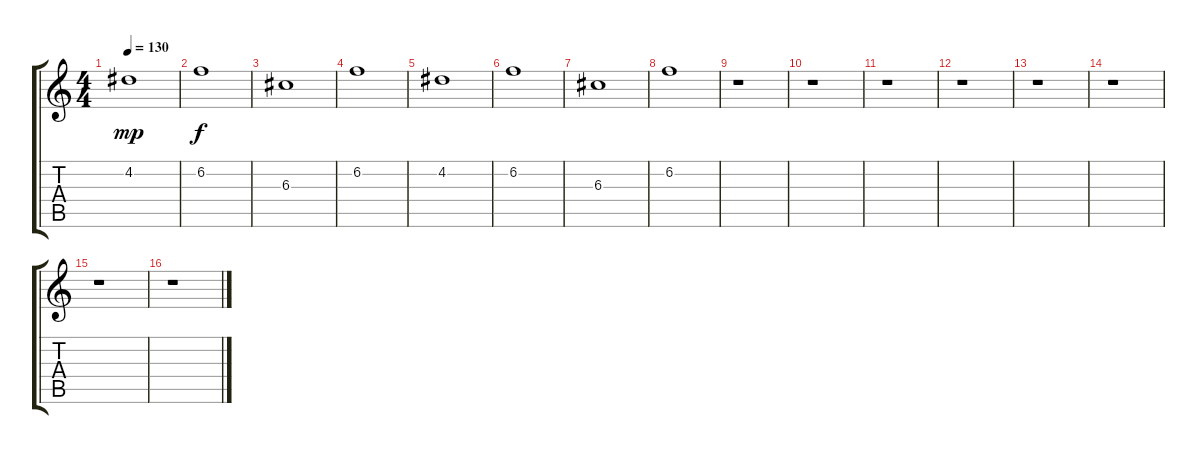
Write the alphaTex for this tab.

\track "" {instrument electricguitarjazz}
\staff {score tabs}
\tuning (E4 B3 G3 D3 A2 E2) {hide}
\ts (4 4)
\tempo 130
\clef g2
\ks c
4.2.1{dy mp} |
6.2.1{dy f} |
6.3.1 |
6.2.1 |
4.2.1 |
6.2.1 |
6.3.1 |
6.2.1 |
r.1 |
r.1 |
r.1 |
r.1 |
r.1 |
r.1 |
r.1 |
r.1
